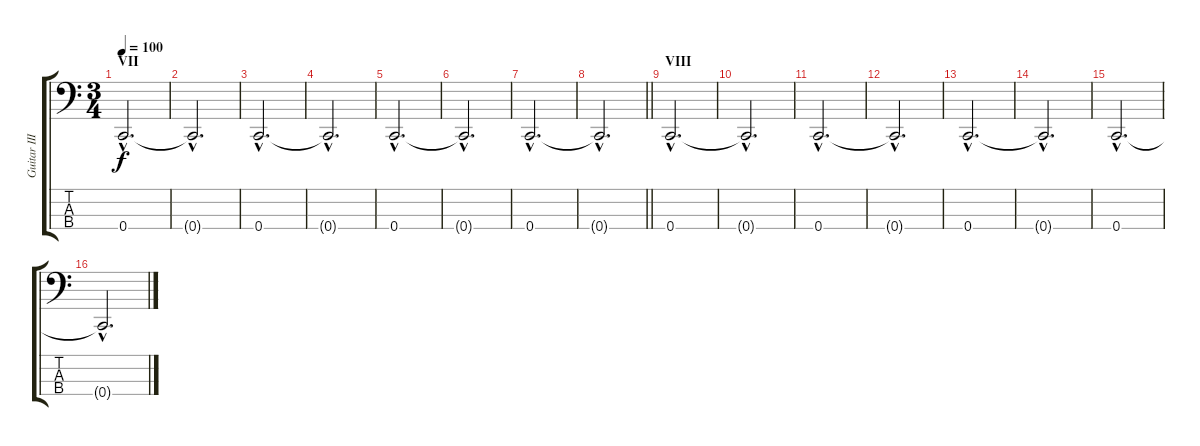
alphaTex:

\track ("Guitar III - Bass" "Guitar III") {instrument electricbassfinger}
\staff {score tabs}
\tuning (G2 D2 A1 C1) {hide}
\ts (3 4)
\section ("" "VII")
\tempo 100
\clef f4
\ks c
0.4{hac}.2{d dy f} |
0.4{hac t}.2{d} |
0.4{hac}.2{d} |
0.4{hac t}.2{d} |
0.4{hac}.2{d} |
0.4{hac t}.2{d} |
0.4{hac}.2{d} |
\barLineRight lightlight
0.4{hac t}.2{d} |
\section ("" "VIII")
0.4{hac}.2{d} |
0.4{hac t}.2{d} |
0.4{hac}.2{d} |
0.4{hac t}.2{d} |
0.4{hac}.2{d} |
0.4{hac t}.2{d} |
0.4{hac}.2{d} |
0.4{hac t}.2{d}
